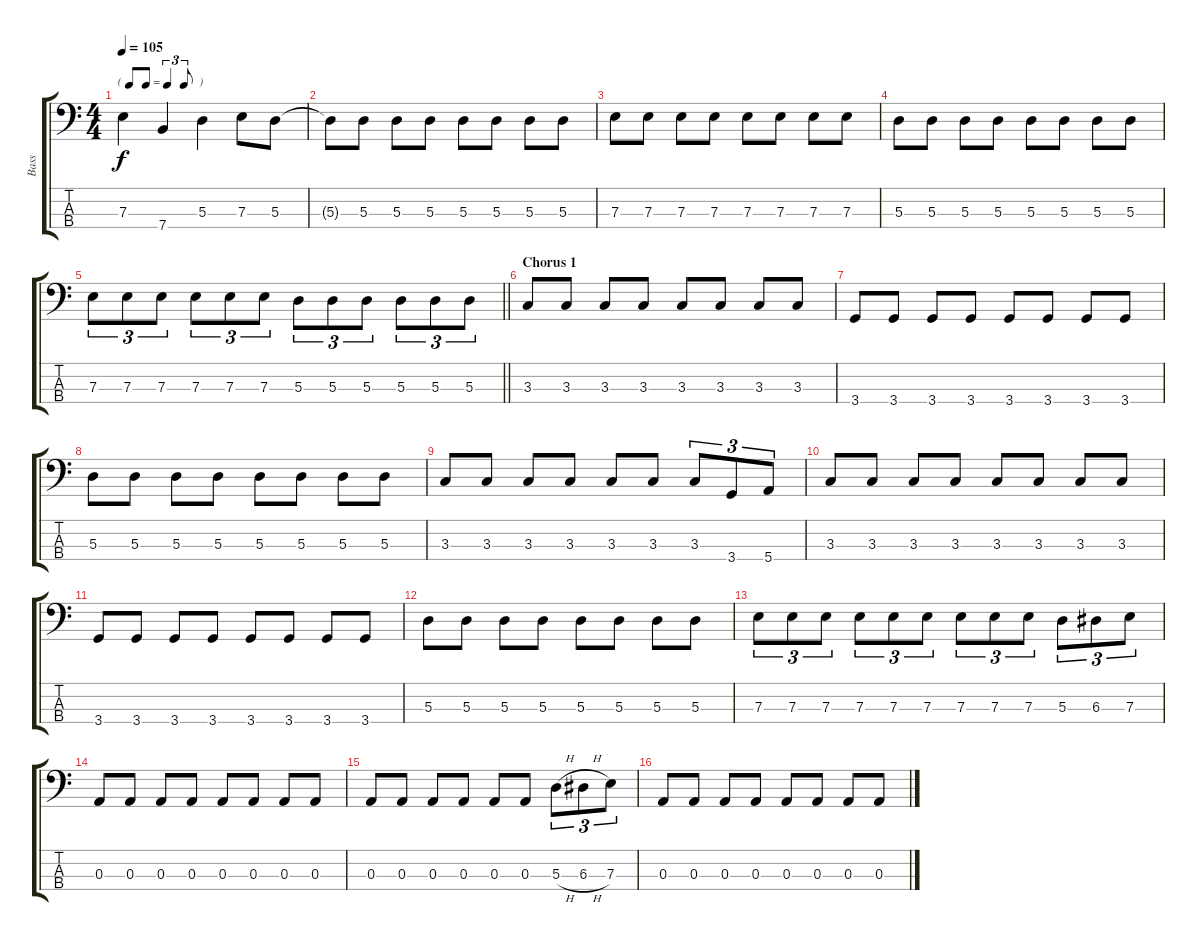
\track ("Bass" "Bass") {instrument electricbassfinger}
\staff {score tabs}
\tuning (G2 D2 A1 E1) {hide}
\ts (4 4)
\tf triplet8th
\tempo 105
\clef f4
\ks c
7.3.4{dy f} 7.4.4 5.3.4 7.3.8 5.3.8 |
5.3{t}.8 5.3.8 5.3.8 5.3.8 5.3.8 5.3.8 5.3.8 5.3.8 |
7.3.8 7.3.8 7.3.8 7.3.8 7.3.8 7.3.8 7.3.8 7.3.8 |
5.3.8 5.3.8 5.3.8 5.3.8 5.3.8 5.3.8 5.3.8 5.3.8 |
\barLineRight lightlight
7.3.8{tu (3 2)} 7.3.8{tu (3 2)} 7.3.8{tu (3 2)} 7.3.8{tu (3 2)} 7.3.8{tu (3 2)} 7.3.8{tu (3 2)} 5.3.8{tu (3 2)} 5.3.8{tu (3 2)} 5.3.8{tu (3 2)} 5.3.8{tu (3 2)} 5.3.8{tu (3 2)} 5.3.8{tu (3 2)} |
\section ("" "Chorus 1")
3.3.8 3.3.8 3.3.8 3.3.8 3.3.8 3.3.8 3.3.8 3.3.8 |
3.4.8 3.4.8 3.4.8 3.4.8 3.4.8 3.4.8 3.4.8 3.4.8 |
5.3.8 5.3.8 5.3.8 5.3.8 5.3.8 5.3.8 5.3.8 5.3.8 |
3.3.8 3.3.8 3.3.8 3.3.8 3.3.8 3.3.8 3.3.8{tu (3 2)} 3.4.8{tu (3 2)} 5.4.8{tu (3 2)} |
3.3.8 3.3.8 3.3.8 3.3.8 3.3.8 3.3.8 3.3.8 3.3.8 |
3.4.8 3.4.8 3.4.8 3.4.8 3.4.8 3.4.8 3.4.8 3.4.8 |
5.3.8 5.3.8 5.3.8 5.3.8 5.3.8 5.3.8 5.3.8 5.3.8 |
7.3.8{tu (3 2)} 7.3.8{tu (3 2)} 7.3.8{tu (3 2)} 7.3.8{tu (3 2)} 7.3.8{tu (3 2)} 7.3.8{tu (3 2)} 7.3.8{tu (3 2)} 7.3.8{tu (3 2)} 7.3.8{tu (3 2)} 5.3.8{tu (3 2)} 6.3.8{tu (3 2)} 7.3.8{tu (3 2)} |
0.3.8 0.3.8 0.3.8 0.3.8 0.3.8 0.3.8 0.3.8 0.3.8 |
0.3.8 0.3.8 0.3.8 0.3.8 0.3.8 0.3.8 5.3{h}.8{tu (3 2)} 6.3{h}.8{tu (3 2)} 7.3.8{tu (3 2)} |
0.3.8 0.3.8 0.3.8 0.3.8 0.3.8 0.3.8 0.3.8 0.3.8
